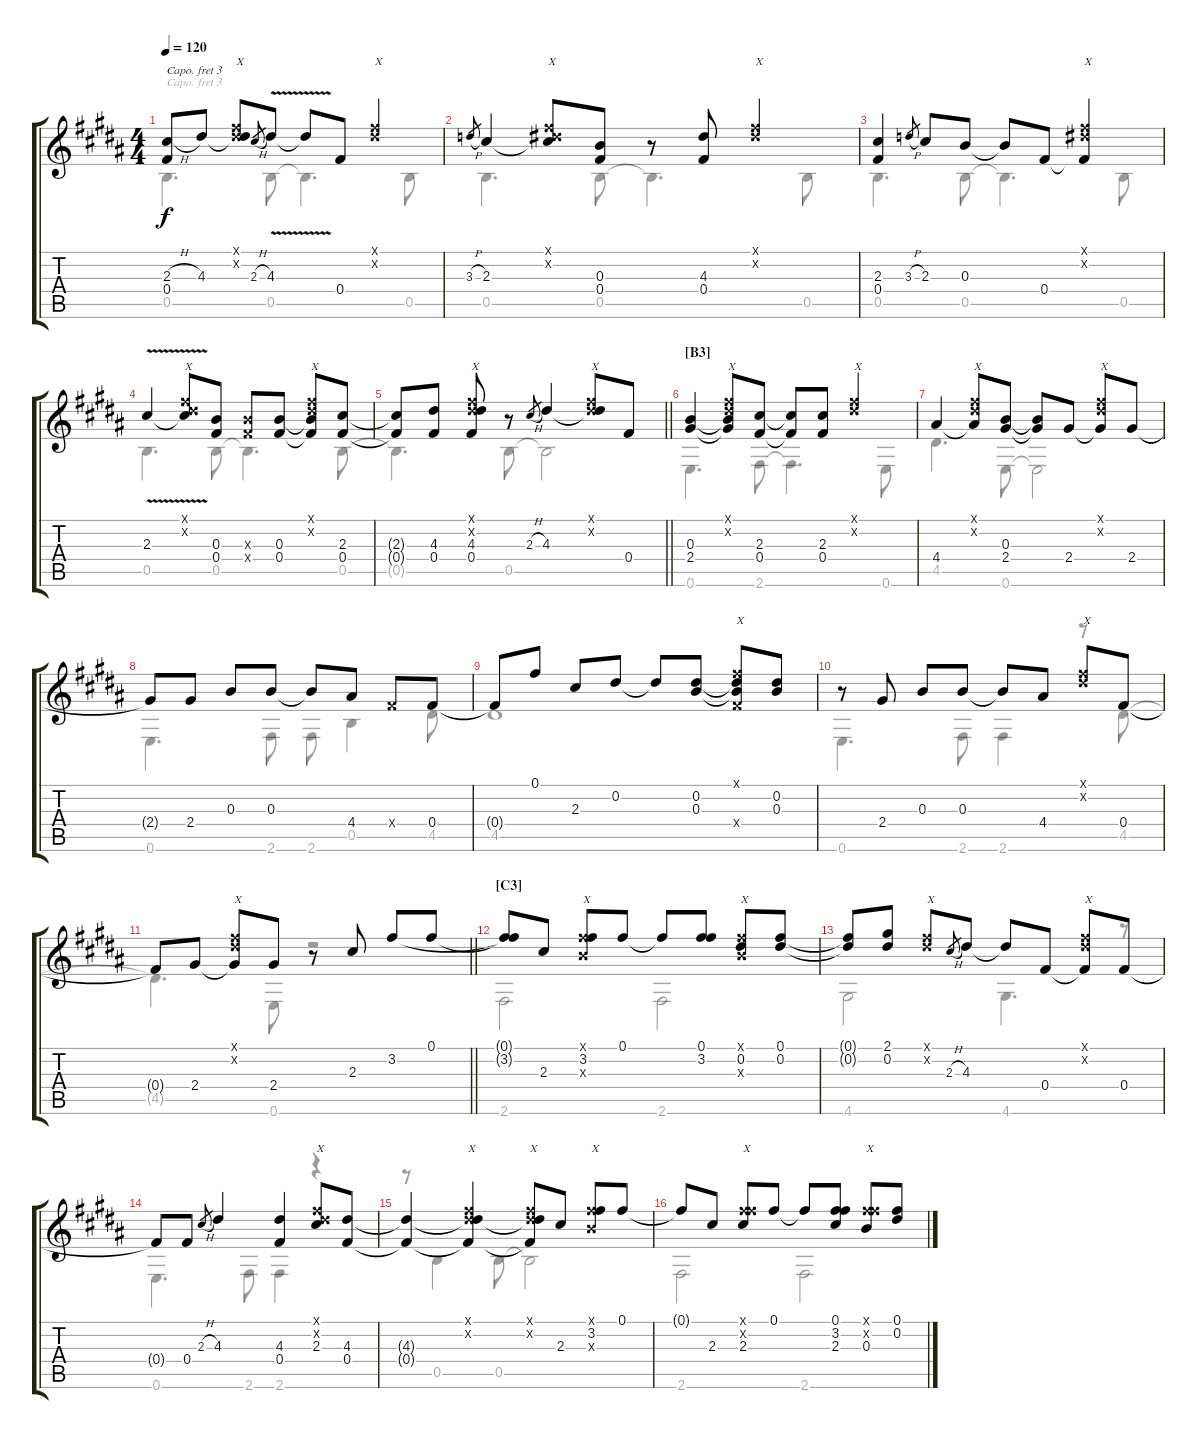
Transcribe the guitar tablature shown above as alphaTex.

\track "" {instrument acousticguitarsteel}
\staff {score tabs}
\capo 3
\tuning (Eb4 C4 Ab3 Eb3 Ab2 Db2) {hide}
\voice
\ts (4 4)
\tempo 120
\clef g2
\ks b
(2.3{h} 0.4).8{dy f} 4.3.8 (0.1{x} 0.2{x} 4.3{t}).8{txt "X"} 2.3{h}.8{gr} 4.3{v}.8 4.3{t}.8 0.4.8 (0.1{x} 0.2{x}).4{txt "X"} |
3.3{h}.8{gr} 2.3.4 (0.1{x} 0.2{x} 2.3{t}).8{txt "X"} (0.3 0.4).8 r.8 (4.3 0.4).8 (0.1{x} 0.2{x}).4{txt "X"} |
(2.3 0.4).4 3.3{h}.8{gr} 2.3.8 0.3.8 0.3{t}.8 0.4.8 (0.1{x} 0.2{x} 0.4{t}).4{txt "X"} |
2.3{v}.4 (0.1{x} 0.2{x} 2.3{t}).8{txt "X"} (0.3 0.4).8 (0.3{x} 0.4{x}).8 (0.3 0.4).8 (0.1{x} 0.2{x} 0.3{t} 0.4{t}).8{txt "X"} (2.3 0.4).8 |
\barLineRight lightlight
(2.3{t} 0.4{t}).8 (4.3 0.4).8 (0.1{x} 0.2{x} 4.3 0.4).8{txt "X"} r.8 2.3{h}.8{gr} 4.3.4 (0.1{x} 0.2{x} 4.3{t}).8{txt "X"} 0.4.8 |
\section ("" "[B3]")
(0.3 2.4).4 (0.1{x} 0.2{x} 0.3{t} 2.4{t}).8{txt "X"} (2.3 0.4).8 (2.3{t} 0.4{t}).8 (2.3 0.4).8 (0.1{x} 0.2{x}).4{txt "X"} |
4.4.4 (0.1{x} 0.2{x} 4.4{t}).8{txt "X"} (0.3 2.4).8 (0.3{t} 2.4{t}).8 2.4.8 (0.1{x} 0.2{x} 2.4{t}).8{txt "X"} 2.4.8 |
2.4{t}.8 2.4.8 0.3.8 0.3.8 0.3{t}.8 4.4.8 0.4{x}.8 0.4.8 |
0.4{t}.8 0.1.8 2.3.8 0.2.8 0.2{t}.8 (0.2 0.3).8 (0.1{x} 0.2{t} 0.3{t} 0.4{x}).8{txt "X"} (0.2 0.3).8 |
r.8 2.4.8 0.3.8 0.3.8 0.3{t}.8 4.4.8 (0.1{x} 0.2{x}).8{txt "X"} 0.4.8 |
\barLineRight lightlight
0.4{t}.8 2.4.8 (0.1{x} 0.2{x} 2.4{t}).8{txt "X"} 2.4.8 r.8 2.3.8 3.2.8 0.1.8 |
\section ("" "[C3]")
(0.1{t} 3.2{t}).8 2.3.8 (0.1{x} 3.2 0.3{x}).8{txt "X"} 0.1.8 0.1{t}.8 (0.1 3.2).8 (0.1{x} 0.2 0.3{x}).8{txt "X"} (0.1 0.2).8 |
(0.1{t} 0.2{t}).8 (2.1 0.2).8 (0.1{x} 0.2{x}).8{txt "X"} 2.3{h}.8{gr} 4.3.8 4.3{t}.8 0.4.8 (0.1{x} 0.2{x} 0.4{t}).8{txt "X"} 0.4.8 |
0.4{t}.8 0.4.8 2.3{h}.8{gr} 4.3.4 (4.3 0.4).4 (0.1{x} 0.2{x} 2.3).8{txt "X"} (4.3 0.4).8 |
(4.3{t} 0.4{t}).4 (0.1{x} 0.2{x} 4.3{t} 0.4{t}).4{txt "X"} (0.1{x} 0.2{x} 4.3{t} 0.4{t}).8{txt "X"} 2.3.8 (0.1{x} 3.2 0.3{x}).8{txt "X"} 0.1.8 |
0.1{t}.8 2.3.8 (0.1{x} 3.2{x} 2.3).8{txt "X"} 0.1.8 0.1{t}.8 (0.1 3.2 2.3).8 (0.1{x} 3.2{x} 0.3).8{txt "X"} (0.1 0.2).8
\voice
\clef g2
\ottava regular
\simile none
\ks b
0.5.4{d dy f} 0.5.8 0.5{t}.4{d} 0.5.8 |
0.5.4{d} 0.5.8 0.5{t}.4{d} 0.5.8 |
0.5.4{d} 0.5.8 0.5{t}.4{d} 0.5.8 |
0.5.4{d} 0.5.8 0.5{t}.4{d} 0.5.8 |
\barLineRight lightlight
0.5{t}.4{d} 0.5.8 0.5{t}.2 |
0.6.4{d} 2.6.8 2.6{t}.4{d} 0.6.8 |
4.5.4{d} 0.6.8 0.6{t}.2 |
0.6.4{d} 2.6.8 2.6.8 0.5.4 4.5.8 |
4.5.1 |
0.6.4{d} 2.6.8 2.6.4 r.8 4.5.8 |
\barLineRight lightlight
4.5{t}.4{d} 0.6.8 r.2 |
2.6.2 2.6.2 |
4.6.2 4.6.4{d} r.8 |
0.6.4{d} 2.6.8 2.6.4 r.4 |
r.8 0.5.4 0.5.8 0.5{t}.2 |
2.6.2 2.6.2
